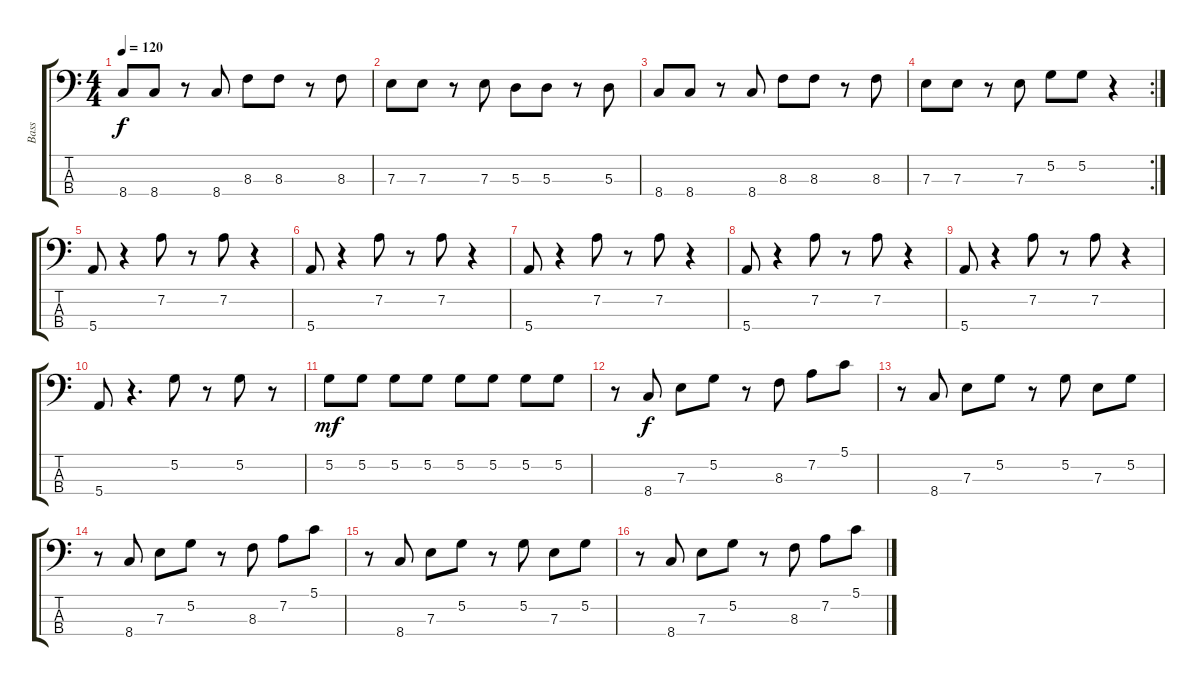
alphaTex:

\track ("Bass" "Bass") {instrument fretlessbass}
\staff {score tabs}
\tuning (G2 D2 A1 E1) {hide}
\ts (4 4)
\tempo 120
\clef f4
\ks c
8.4.8{dy f} 8.4.8 r.8 8.4.8 8.3.8 8.3.8 r.8 8.3.8 |
7.3.8 7.3.8 r.8 7.3.8 5.3.8 5.3.8 r.8 5.3.8 |
8.4.8 8.4.8 r.8 8.4.8 8.3.8 8.3.8 r.8 8.3.8 |
\rc 2
7.3.8 7.3.8 r.8 7.3.8 5.2.8 5.2.8 r.4 |
5.4.8 r.4 7.2.8 r.8 7.2.8 r.4 |
5.4.8 r.4 7.2.8 r.8 7.2.8 r.4 |
5.4.8 r.4 7.2.8 r.8 7.2.8 r.4 |
5.4.8 r.4 7.2.8 r.8 7.2.8 r.4 |
5.4.8 r.4 7.2.8 r.8 7.2.8 r.4 |
5.4.8 r.4{d} 5.2.8 r.8 5.2.8 r.8 |
5.2.8{dy mf} 5.2.8 5.2.8 5.2.8 5.2.8 5.2.8 5.2.8 5.2.8 |
r.8 8.4.8{dy f} 7.3.8 5.2.8 r.8 8.3.8 7.2.8 5.1.8 |
r.8 8.4.8 7.3.8 5.2.8 r.8 5.2.8 7.3.8 5.2.8 |
r.8 8.4.8 7.3.8 5.2.8 r.8 8.3.8 7.2.8 5.1.8 |
r.8 8.4.8 7.3.8 5.2.8 r.8 5.2.8 7.3.8 5.2.8 |
r.8 8.4.8 7.3.8 5.2.8 r.8 8.3.8 7.2.8 5.1.8
